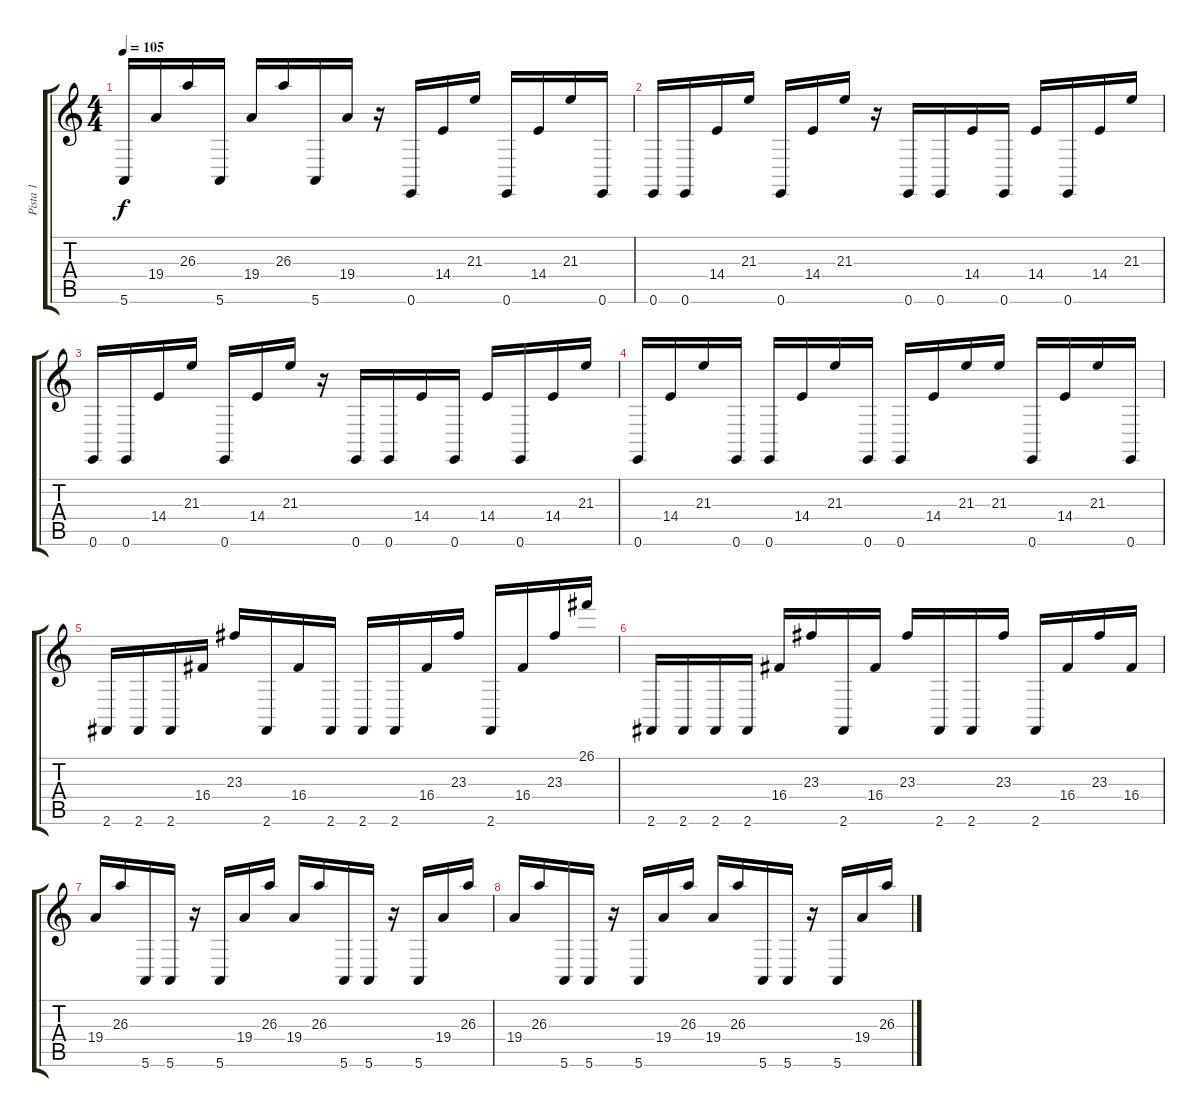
\track ("Pista 1" "Pista 1") {instrument electricpiano1}
\staff {score tabs}
\tuning (E4 B3 G3 D3 A2 E2) {hide}
\ts (4 4)
\tempo 105
\clef g2
\ks c
5.6.16{dy f} 19.4.16 26.3.16 5.6.16 19.4.16 26.3.16 5.6.16 19.4.16 r.16 0.6.16 14.4.16 21.3.16 0.6.16 14.4.16 21.3.16 0.6.16 |
0.6.16 0.6.16 14.4.16 21.3.16 0.6.16 14.4.16 21.3.16 r.16 0.6.16 0.6.16 14.4.16 0.6.16 14.4.16 0.6.16 14.4.16 21.3.16 |
0.6.16 0.6.16 14.4.16 21.3.16 0.6.16 14.4.16 21.3.16 r.16 0.6.16 0.6.16 14.4.16 0.6.16 14.4.16 0.6.16 14.4.16 21.3.16 |
0.6.16 14.4.16 21.3.16 0.6.16 0.6.16 14.4.16 21.3.16 0.6.16 0.6.16 14.4.16 21.3.16 21.3.16 0.6.16 14.4.16 21.3.16 0.6.16 |
2.6.16 2.6.16 2.6.16 16.4.16 23.3.16 2.6.16 16.4.16 2.6.16 2.6.16 2.6.16 16.4.16 23.3.16 2.6.16 16.4.16 23.3.16 26.1.16 |
2.6.16 2.6.16 2.6.16 2.6.16 16.4.16 23.3.16 2.6.16 16.4.16 23.3.16 2.6.16 2.6.16 23.3.16 2.6.16 16.4.16 23.3.16 16.4.16 |
19.4.16 26.3.16 5.6.16 5.6.16 r.16 5.6.16 19.4.16 26.3.16 19.4.16 26.3.16 5.6.16 5.6.16 r.16 5.6.16 19.4.16 26.3.16 |
19.4.16 26.3.16 5.6.16 5.6.16 r.16 5.6.16 19.4.16 26.3.16 19.4.16 26.3.16 5.6.16 5.6.16 r.16 5.6.16 19.4.16 26.3.16
